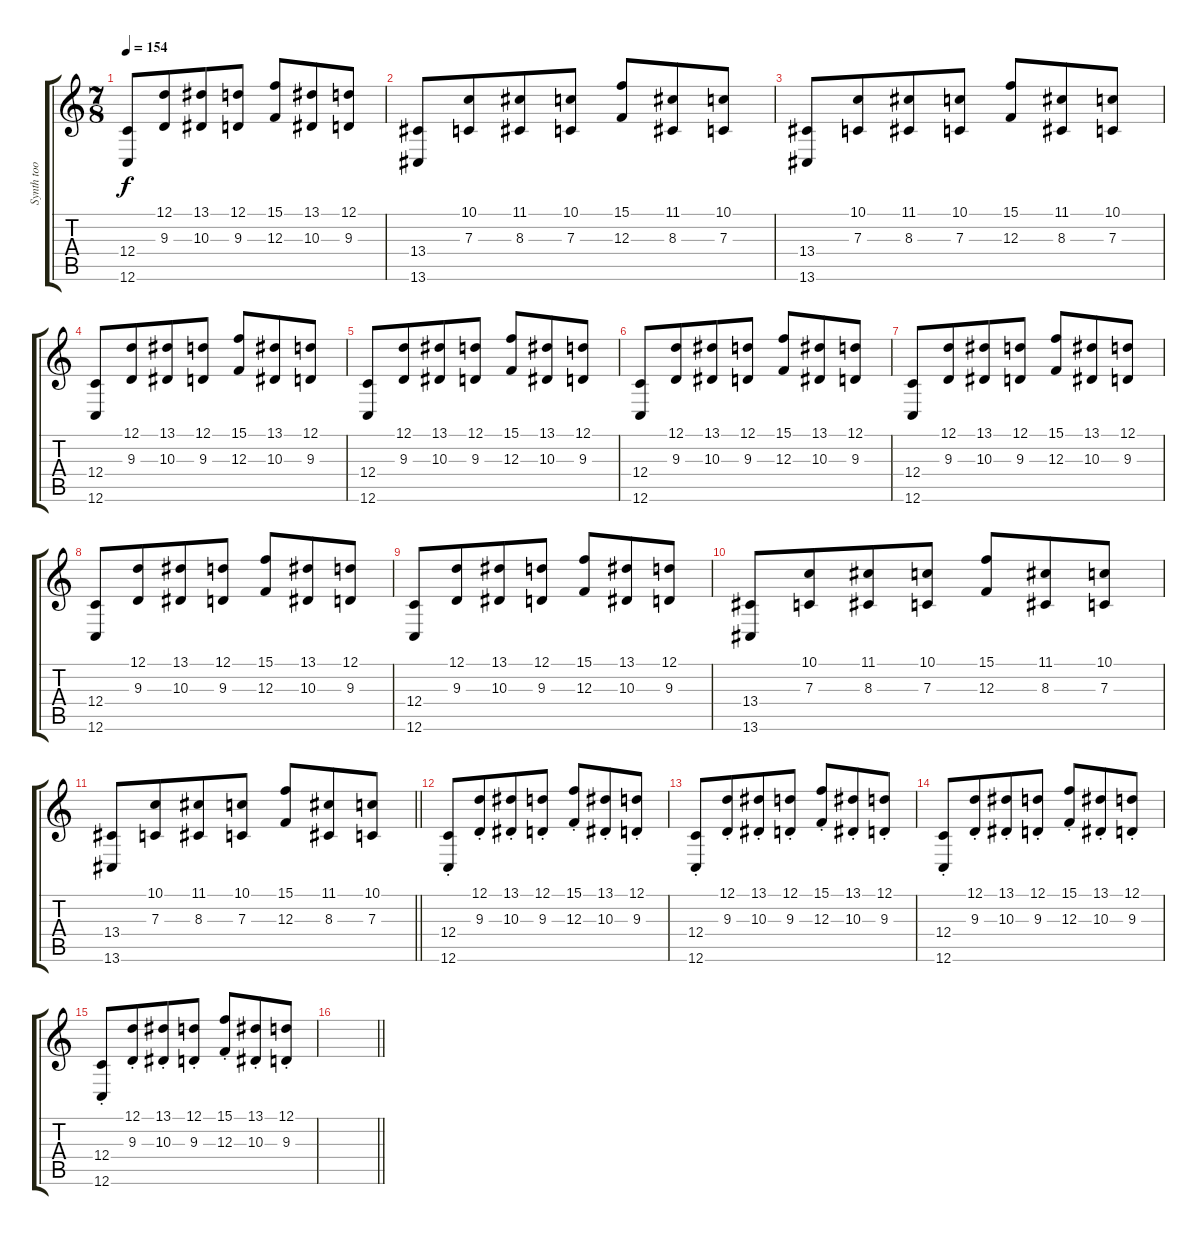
\track ("Synth too" "Synth too") {instrument lead2sawtooth}
\staff {score tabs}
\tuning (D4 A3 F3 C3 G2 C2) {hide}
\ts (7 8)
\tempo 154
\clef g2
\ks c
(12.4 12.6).8{dy f} (12.1 9.3).8 (13.1 10.3).8 (12.1 9.3).8 (15.1 12.3).8 (13.1 10.3).8 (12.1 9.3).8 |
(13.4 13.6).8 (10.1 7.3).8 (11.1 8.3).8 (10.1 7.3).8 (15.1 12.3).8 (11.1 8.3).8 (10.1 7.3).8 |
(13.4 13.6).8 (10.1 7.3).8 (11.1 8.3).8 (10.1 7.3).8 (15.1 12.3).8 (11.1 8.3).8 (10.1 7.3).8 |
(12.4 12.6).8{volume 6} (12.1 9.3).8 (13.1 10.3).8 (12.1 9.3).8 (15.1 12.3).8 (13.1 10.3).8 (12.1 9.3).8 |
(12.4 12.6).8 (12.1 9.3).8 (13.1 10.3).8 (12.1 9.3).8 (15.1 12.3).8 (13.1 10.3).8 (12.1 9.3).8 |
(12.4 12.6).8 (12.1 9.3).8 (13.1 10.3).8 (12.1 9.3).8 (15.1 12.3).8 (13.1 10.3).8 (12.1 9.3).8 |
(12.4 12.6).8 (12.1 9.3).8 (13.1 10.3).8 (12.1 9.3).8 (15.1 12.3).8 (13.1 10.3).8 (12.1 9.3).8 |
(12.4 12.6).8 (12.1 9.3).8 (13.1 10.3).8 (12.1 9.3).8 (15.1 12.3).8 (13.1 10.3).8 (12.1 9.3).8 |
(12.4 12.6).8 (12.1 9.3).8 (13.1 10.3).8 (12.1 9.3).8 (15.1 12.3).8 (13.1 10.3).8 (12.1 9.3).8 |
(13.4 13.6).8 (10.1 7.3).8 (11.1 8.3).8 (10.1 7.3).8 (15.1 12.3).8 (11.1 8.3).8 (10.1 7.3).8 |
\barLineRight lightlight
(13.4 13.6).8 (10.1 7.3).8 (11.1 8.3).8 (10.1 7.3).8 (15.1 12.3).8 (11.1 8.3).8 (10.1 7.3).8 |
\section ("" "")
(12.4{st} 12.6{st}).8{volume 6} (12.1{st} 9.3{st}).8 (13.1{st} 10.3{st}).8 (12.1{st} 9.3{st}).8 (15.1{st} 12.3{st}).8 (13.1{st} 10.3{st}).8 (12.1{st} 9.3{st}).8 |
(12.4{st} 12.6{st}).8 (12.1{st} 9.3{st}).8 (13.1{st} 10.3{st}).8 (12.1{st} 9.3{st}).8 (15.1{st} 12.3{st}).8 (13.1{st} 10.3{st}).8 (12.1{st} 9.3{st}).8 |
(12.4{st} 12.6{st}).8 (12.1{st} 9.3{st}).8 (13.1{st} 10.3{st}).8 (12.1{st} 9.3{st}).8 (15.1{st} 12.3{st}).8 (13.1{st} 10.3{st}).8 (12.1{st} 9.3{st}).8 |
(12.4{st} 12.6{st}).8 (12.1{st} 9.3{st}).8 (13.1{st} 10.3{st}).8 (12.1{st} 9.3{st}).8 (15.1{st} 12.3{st}).8 (13.1{st} 10.3{st}).8 (12.1{st} 9.3{st}).8 |
\barLineRight lightlight
